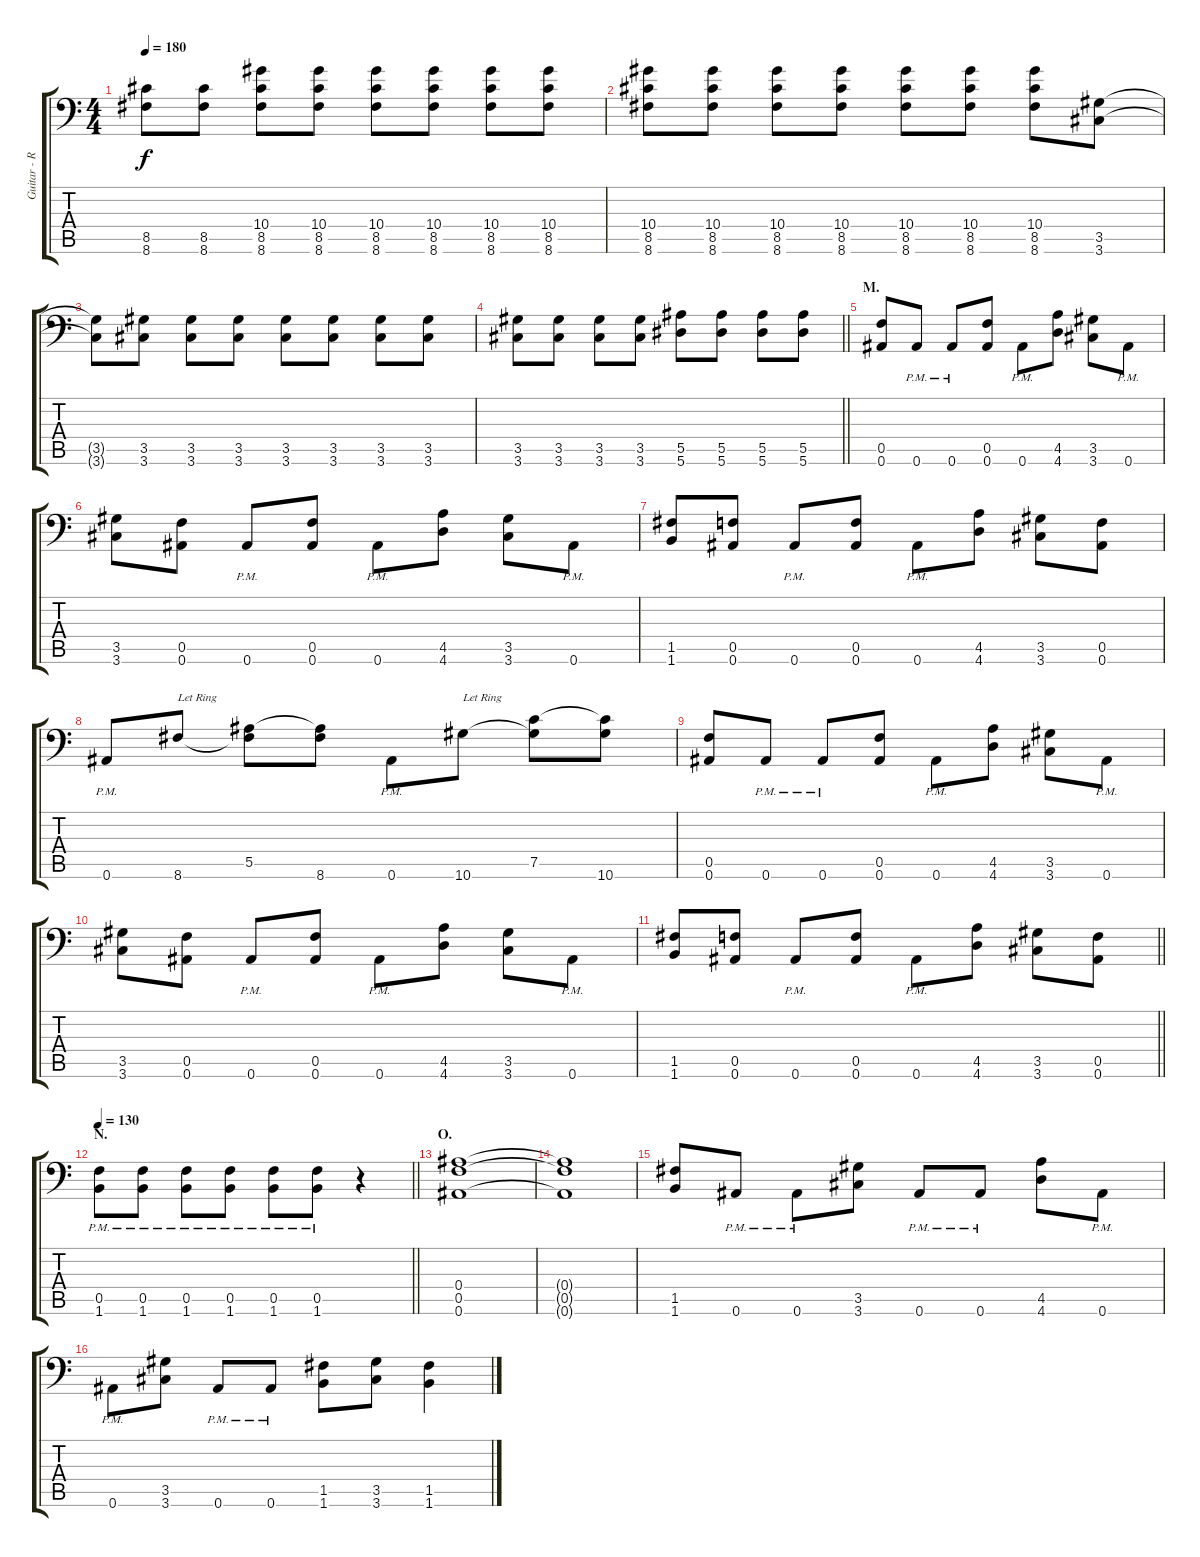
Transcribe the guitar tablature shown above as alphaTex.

\track ("Guitar - Right" "Guitar - R") {instrument distortionguitar}
\staff {score tabs}
\tuning (C4 G3 Eb3 Bb2 F2 Bb1) {hide}
\ts (4 4)
\tempo 180
\clef f4
\ks c
(8.5{t} 8.6{t}).8{dy f} (8.5 8.6).8 (10.4 8.5 8.6).8 (10.4 8.5 8.6).8 (10.4 8.5 8.6).8 (10.4 8.5 8.6).8 (10.4 8.5 8.6).8 (10.4 8.5 8.6).8 |
(10.4 8.5 8.6).8 (10.4 8.5 8.6).8 (10.4 8.5 8.6).8 (10.4 8.5 8.6).8 (10.4 8.5 8.6).8 (10.4 8.5 8.6).8 (10.4 8.5 8.6).8 (3.5 3.6).8 |
(3.5{t} 3.6{t}).8 (3.5 3.6).8 (3.5 3.6).8 (3.5 3.6).8 (3.5 3.6).8 (3.5 3.6).8 (3.5 3.6).8 (3.5 3.6).8 |
\barLineRight lightlight
(3.5 3.6).8 (3.5 3.6).8 (3.5 3.6).8 (3.5 3.6).8 (5.5 5.6).8 (5.5 5.6).8 (5.5 5.6).8 (5.5 5.6).8 |
\section ("" "M.")
(0.5 0.6).8 0.6{pm}.8 0.6{pm}.8 (0.5 0.6).8 0.6{pm}.8 (4.5 4.6).8 (3.5 3.6).8 0.6{pm}.8 |
(3.5 3.6).8 (0.5 0.6).8 0.6{pm}.8 (0.5 0.6).8 0.6{pm}.8 (4.5 4.6).8 (3.5 3.6).8 0.6{pm}.8 |
(1.5 1.6).8 (0.5 0.6).8 0.6{pm}.8 (0.5 0.6).8 0.6{pm}.8 (4.5 4.6).8 (3.5 3.6).8 (0.5 0.6).8 |
0.6{pm}.8 8.6.8{txt "Let Ring"} (5.5 8.6{t}).8 (5.5{t} 8.6).8 0.6{pm}.8 10.6.8{txt "Let Ring"} (7.5 10.6{t}).8 (7.5{t} 10.6).8 |
(0.5 0.6).8 0.6{pm}.8 0.6{pm}.8 (0.5 0.6).8 0.6{pm}.8 (4.5 4.6).8 (3.5 3.6).8 0.6{pm}.8 |
(3.5 3.6).8 (0.5 0.6).8 0.6{pm}.8 (0.5 0.6).8 0.6{pm}.8 (4.5 4.6).8 (3.5 3.6).8 0.6{pm}.8 |
\barLineRight lightlight
(1.5 1.6).8 (0.5 0.6).8 0.6{pm}.8 (0.5 0.6).8 0.6{pm}.8 (4.5 4.6).8 (3.5 3.6).8 (0.5 0.6).8 |
\section ("" "N.")
\tempo 130
\barLineRight lightlight
(0.5{pm} 1.6{pm}).8 (0.5{pm} 1.6{pm}).8 (0.5{pm} 1.6{pm}).8 (0.5{pm} 1.6{pm}).8 (0.5{pm} 1.6{pm}).8 (0.5{pm} 1.6{pm}).8 r.4 |
\section ("" "O.")
(0.4 0.5 0.6).1 |
(0.4{t} 0.5{t} 0.6{t}).1 |
(1.5 1.6).8 0.6{pm}.8 0.6{pm}.8 (3.5 3.6).8 0.6{pm}.8 0.6{pm}.8 (4.5 4.6).8 0.6{pm}.8 |
0.6{pm}.8 (3.5 3.6).8 0.6{pm}.8 0.6{pm}.8 (1.5 1.6).8 (3.5 3.6).8 (1.5 1.6).4
